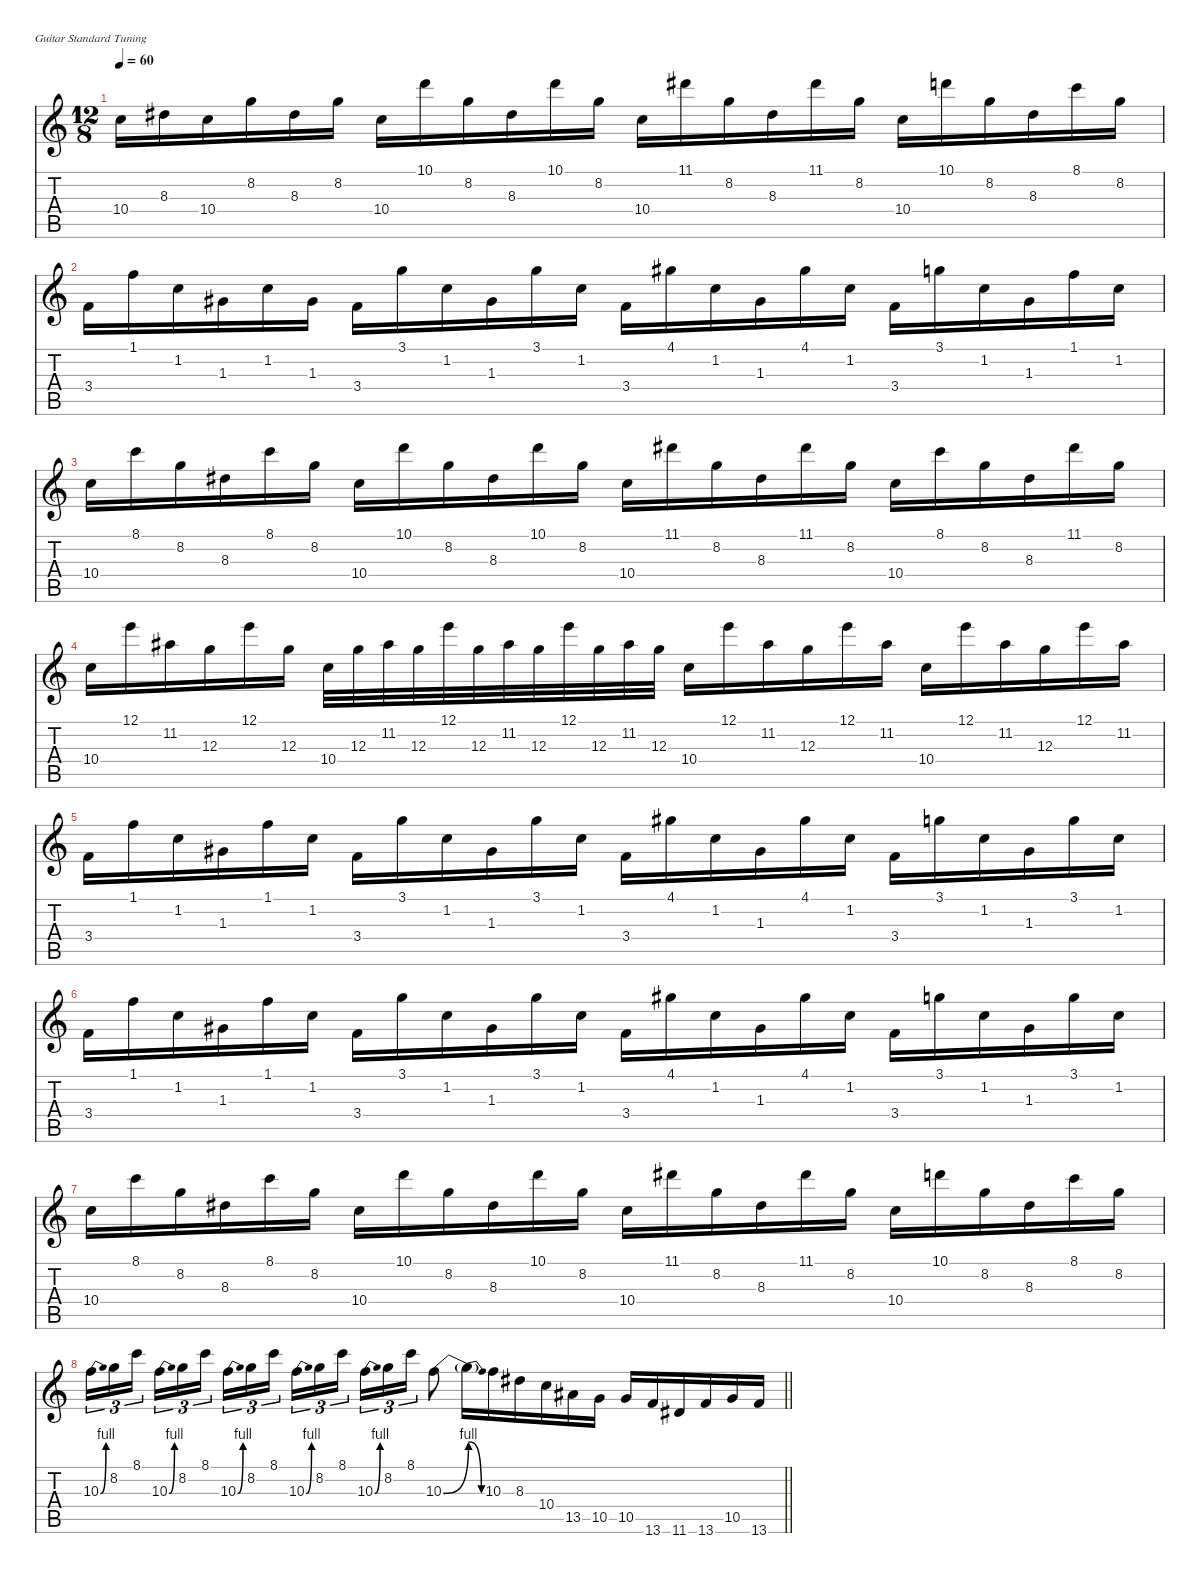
\defaultSystemsLayout 4
\hideDynamics
\bracketExtendMode nobrackets
\singleTrackTrackNamePolicy hidden
\multiTrackTrackNamePolicy hidden
\otherSystemsTrackNameOrientation horizontal
\track ("Guitar" "dist.guit.") {defaultSystemsLayout 4 mute instrument distortionguitar}
\staff {score tabs}
\tuning (E4 B3 G3 D3 A2 E2)
\ts (12 8)
\tempo 60
\clef g2
\ks c
10.4.16{dy f beam Down} 8.3{acc #}.16{beam Down} 10.4.16{beam Down} 8.2.16{beam Down} 8.3{acc #}.16{beam Down} 8.2.16{beam Down} 10.4.16{beam Down} 10.1.16{beam Down} 8.2.16{beam Down} 8.3{acc #}.16{beam Down} 10.1.16{beam Down} 8.2.16{beam Down} 10.4.16{beam Down} 11.1{acc #}.16{beam Down} 8.2.16{beam Down} 8.3{acc #}.16{beam Down} 11.1{acc #}.16{beam Down} 8.2.16{beam Down} 10.4.16{beam Down} 10.1.16{beam Down} 8.2.16{beam Down} 8.3{acc #}.16{beam Down} 8.1.16{beam Down} 8.2.16{beam Down} |
3.4.16{beam Down} 1.1.16{beam Down} 1.2.16{beam Down} 1.3{acc #}.16{beam Down} 1.2.16{beam Down} 1.3{acc #}.16{beam Down} 3.4.16{beam Down} 3.1.16{beam Down} 1.2.16{beam Down} 1.3{acc #}.16{beam Down} 3.1.16{beam Down} 1.2.16{beam Down} 3.4.16{beam Down} 4.1{acc #}.16{beam Down} 1.2.16{beam Down} 1.3{acc #}.16{beam Down} 4.1{acc #}.16{beam Down} 1.2.16{beam Down} 3.4.16{beam Down} 3.1.16{beam Down} 1.2.16{beam Down} 1.3{acc #}.16{beam Down} 1.1.16{beam Down} 1.2.16{beam Down} |
10.4.16{beam Down} 8.1.16{beam Down} 8.2.16{beam Down} 8.3{acc #}.16{beam Down} 8.1.16{beam Down} 8.2.16{beam Down} 10.4.16{beam Down} 10.1.16{beam Down} 8.2.16{beam Down} 8.3{acc #}.16{beam Down} 10.1.16{beam Down} 8.2.16{beam Down} 10.4.16{beam Down} 11.1{acc #}.16{beam Down} 8.2.16{beam Down} 8.3{acc #}.16{beam Down} 11.1{acc #}.16{beam Down} 8.2.16{beam Down} 10.4.16{beam Down} 8.1.16{beam Down} 8.2.16{beam Down} 8.3{acc #}.16{beam Down} 11.1{acc #}.16{beam Down} 8.2.16{beam Down} |
10.4.16{beam Down} 12.1.16{beam Down} 11.2{acc #}.16{beam Down} 12.3.16{beam Down} 12.1.16{beam Down} 12.3.16{beam Down} 10.4.32{beam Down} 12.3.32{beam Down} 11.2{acc #}.32{beam Down} 12.3.32{beam Down} 12.1.32{beam Down} 12.3.32{beam Down} 11.2{acc #}.32{beam Down} 12.3.32{beam Down} 12.1.32{beam Down} 12.3.32{beam Down} 11.2{acc #}.32{beam Down} 12.3.32{beam Down} 10.4.16{beam Down} 12.1.16{beam Down} 11.2{acc #}.16{beam Down} 12.3.16{beam Down} 12.1.16{beam Down} 11.2{acc #}.16{beam Down} 10.4.16{beam Down} 12.1.16{beam Down} 11.2{acc #}.16{beam Down} 12.3.16{beam Down} 12.1.16{beam Down} 11.2{acc #}.16{beam Down} |
3.4.16{beam Down} 1.1.16{beam Down} 1.2.16{beam Down} 1.3{acc #}.16{beam Down} 1.1.16{beam Down} 1.2.16{beam Down} 3.4.16{beam Down} 3.1.16{beam Down} 1.2.16{beam Down} 1.3{acc #}.16{beam Down} 3.1.16{beam Down} 1.2.16{beam Down} 3.4.16{beam Down} 4.1{acc #}.16{beam Down} 1.2.16{beam Down} 1.3{acc #}.16{beam Down} 4.1{acc #}.16{beam Down} 1.2.16{beam Down} 3.4.16{beam Down} 3.1.16{beam Down} 1.2.16{beam Down} 1.3{acc #}.16{beam Down} 3.1.16{beam Down} 1.2.16{beam Down} |
3.4.16{beam Down} 1.1.16{beam Down} 1.2.16{beam Down} 1.3{acc #}.16{beam Down} 1.1.16{beam Down} 1.2.16{beam Down} 3.4.16{beam Down} 3.1.16{beam Down} 1.2.16{beam Down} 1.3{acc #}.16{beam Down} 3.1.16{beam Down} 1.2.16{beam Down} 3.4.16{beam Down} 4.1{acc #}.16{beam Down} 1.2.16{beam Down} 1.3{acc #}.16{beam Down} 4.1{acc #}.16{beam Down} 1.2.16{beam Down} 3.4.16{beam Down} 3.1.16{beam Down} 1.2.16{beam Down} 1.3{acc #}.16{beam Down} 3.1.16{beam Down} 1.2.16{beam Down} |
10.4.16{beam Down} 8.1.16{beam Down} 8.2.16{beam Down} 8.3{acc #}.16{beam Down} 8.1.16{beam Down} 8.2.16{beam Down} 10.4.16{beam Down} 10.1.16{beam Down} 8.2.16{beam Down} 8.3{acc #}.16{beam Down} 10.1.16{beam Down} 8.2.16{beam Down} 10.4.16{beam Down} 11.1{acc #}.16{beam Down} 8.2.16{beam Down} 8.3{acc #}.16{beam Down} 11.1{acc #}.16{beam Down} 8.2.16{beam Down} 10.4.16{beam Down} 10.1.16{beam Down} 8.2.16{beam Down} 8.3{acc #}.16{beam Down} 8.1.16{beam Down} 8.2.16{beam Down} |
\barLineRight lightlight
10.3{be (bend 0 0 30 4)}.16{tu (3 2) beam Down} 8.2.16{tu (3 2) beam Down} 8.1.16{tu (3 2) beam Down} 10.3{be (bend 0 0 30 4)}.16{tu (3 2) beam Down} 8.2.16{tu (3 2) beam Down} 8.1.16{tu (3 2) beam Down} 10.3{be (bend 0 0 30 4)}.16{tu (3 2) beam Down} 8.2.16{tu (3 2) beam Down} 8.1.16{tu (3 2) beam Down} 10.3{be (bend 0 0 30 4)}.16{tu (3 2) beam Down} 8.2.16{tu (3 2) beam Down} 8.1.16{tu (3 2) beam Down} 10.3{be (bend 0 0 30 4)}.16{tu (3 2) beam Down} 8.2.16{tu (3 2) beam Down} 8.1.16{tu (3 2) beam Down} 10.3{be (bend 0 0 60 4)}.8{beam Down} 10.3{be (release 0 4 60 0) t}.16{beam Down} 10.3.16{beam Down} 8.3{acc #}.16{beam Down} 10.4.16{beam Down} 13.5{acc #}.16{beam Down} 10.5.16{beam Down} 10.5.16{beam Up} 13.6.16{beam Up} 11.6{acc #}.16{beam Up} 13.6.16{beam Up} 10.5.16{beam Up} 13.6{ss}.16{beam Up}
